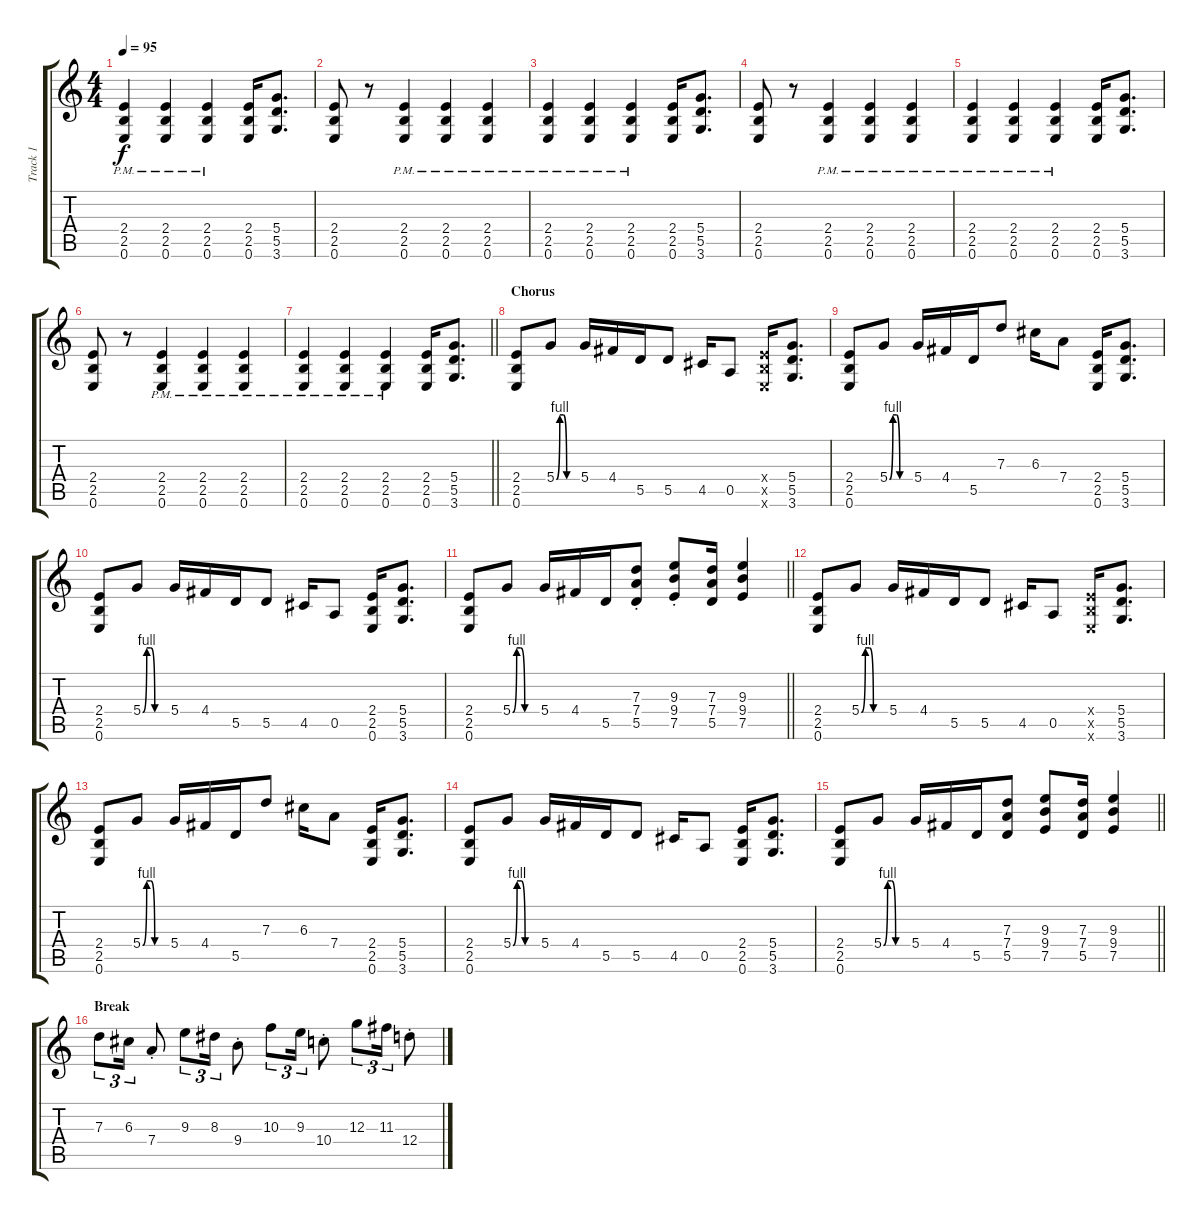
\track ("Track 1" "Track 1") {instrument distortionguitar}
\staff {score tabs}
\tuning (E4 B3 G3 D3 A2 E2) {hide}
\ts (4 4)
\tempo 95
\clef g2
\ks c
(2.4{pm} 2.5{pm} 0.6{pm}).4{dy f} (2.4{pm} 2.5{pm} 0.6{pm}).4 (2.4{pm} 2.5{pm} 0.6{pm}).4 (2.4 2.5 0.6).16 (5.4 5.5 3.6).8{d} |
(2.4 2.5 0.6).8 r.8 (2.4{pm} 2.5{pm} 0.6{pm}).4 (2.4{pm} 2.5{pm} 0.6{pm}).4 (2.4{pm} 2.5{pm} 0.6{pm}).4 |
(2.4{pm} 2.5{pm} 0.6{pm}).4 (2.4{pm} 2.5{pm} 0.6{pm}).4 (2.4{pm} 2.5{pm} 0.6{pm}).4 (2.4 2.5 0.6).16 (5.4 5.5 3.6).8{d} |
(2.4 2.5 0.6).8 r.8 (2.4{pm} 2.5{pm} 0.6{pm}).4 (2.4{pm} 2.5{pm} 0.6{pm}).4 (2.4{pm} 2.5{pm} 0.6{pm}).4 |
(2.4{pm} 2.5{pm} 0.6{pm}).4 (2.4{pm} 2.5{pm} 0.6{pm}).4 (2.4{pm} 2.5{pm} 0.6{pm}).4 (2.4 2.5 0.6).16 (5.4 5.5 3.6).8{d} |
(2.4 2.5 0.6).8 r.8 (2.4{pm} 2.5{pm} 0.6{pm}).4 (2.4{pm} 2.5{pm} 0.6{pm}).4 (2.4{pm} 2.5{pm} 0.6{pm}).4 |
\barLineRight lightlight
(2.4{pm} 2.5{pm} 0.6{pm}).4 (2.4{pm} 2.5{pm} 0.6{pm}).4 (2.4{pm} 2.5{pm} 0.6{pm}).4 (2.4 2.5 0.6).16 (5.4 5.5 3.6).8{d} |
\section ("" "Chorus")
(2.4 2.5 0.6).8 5.4{be (custom 0 0 10 4 20 4 30 0 60 0)}.8 5.4.16 4.4.16 5.5.16 5.5.8 4.5.16 0.5.8 (2.4{x} 2.5{x} 0.6{x}).16 (5.4 5.5 3.6).8{d} |
(2.4 2.5 0.6).8 5.4{be (custom 0 0 10 4 20 4 30 0 60 0)}.8 5.4.16 4.4.16 5.5.16 7.3.8 6.3.16 7.4.8 (2.4 2.5 0.6).16 (5.4 5.5 3.6).8{d} |
(2.4 2.5 0.6).8 5.4{be (custom 0 0 10 4 20 4 30 0 60 0)}.8 5.4.16 4.4.16 5.5.16 5.5.8 4.5.16 0.5.8 (2.4 2.5 0.6).16 (5.4 5.5 3.6).8{d} |
\barLineRight lightlight
(2.4 2.5 0.6).8 5.4{be (custom 0 0 10 4 20 4 30 0 60 0)}.8 5.4.16 4.4.16 5.5.16 (7.3{st} 7.4{st} 5.5{st}).8 (9.3{st} 9.4 7.5).8 (7.3 7.4 5.5).16 (9.3 9.4 7.5).4 |
(2.4 2.5 0.6).8 5.4{be (custom 0 0 10 4 20 4 30 0 60 0)}.8 5.4.16 4.4.16 5.5.16 5.5.8 4.5.16 0.5.8 (2.4{x} 2.5{x} 0.6{x}).16 (5.4 5.5 3.6).8{d} |
(2.4 2.5 0.6).8 5.4{be (custom 0 0 10 4 20 4 30 0 60 0)}.8 5.4.16 4.4.16 5.5.16 7.3.8 6.3.16 7.4.8 (2.4 2.5 0.6).16 (5.4 5.5 3.6).8{d} |
(2.4 2.5 0.6).8 5.4{be (custom 0 0 10 4 20 4 30 0 60 0)}.8 5.4.16 4.4.16 5.5.16 5.5.8 4.5.16 0.5.8 (2.4 2.5 0.6).16 (5.4 5.5 3.6).8{d} |
\barLineRight lightlight
(2.4 2.5 0.6).8 5.4{be (custom 0 0 10 4 20 4 30 0 60 0)}.8 5.4.16 4.4.16 5.5.16 (7.3 7.4 5.5).8 (9.3 9.4 7.5).8 (7.3 7.4 5.5).16 (9.3 9.4 7.5).4 |
\section ("" "Break")
7.3.8{tu (3 2)} 6.3.16{tu (3 2)} 7.4{st}.8 9.3.8{tu (3 2)} 8.3.16{tu (3 2)} 9.4{st}.8 10.3.8{tu (3 2)} 9.3.16{tu (3 2)} 10.4{st}.8 12.3.8{tu (3 2)} 11.3.16{tu (3 2)} 12.4{st}.8
